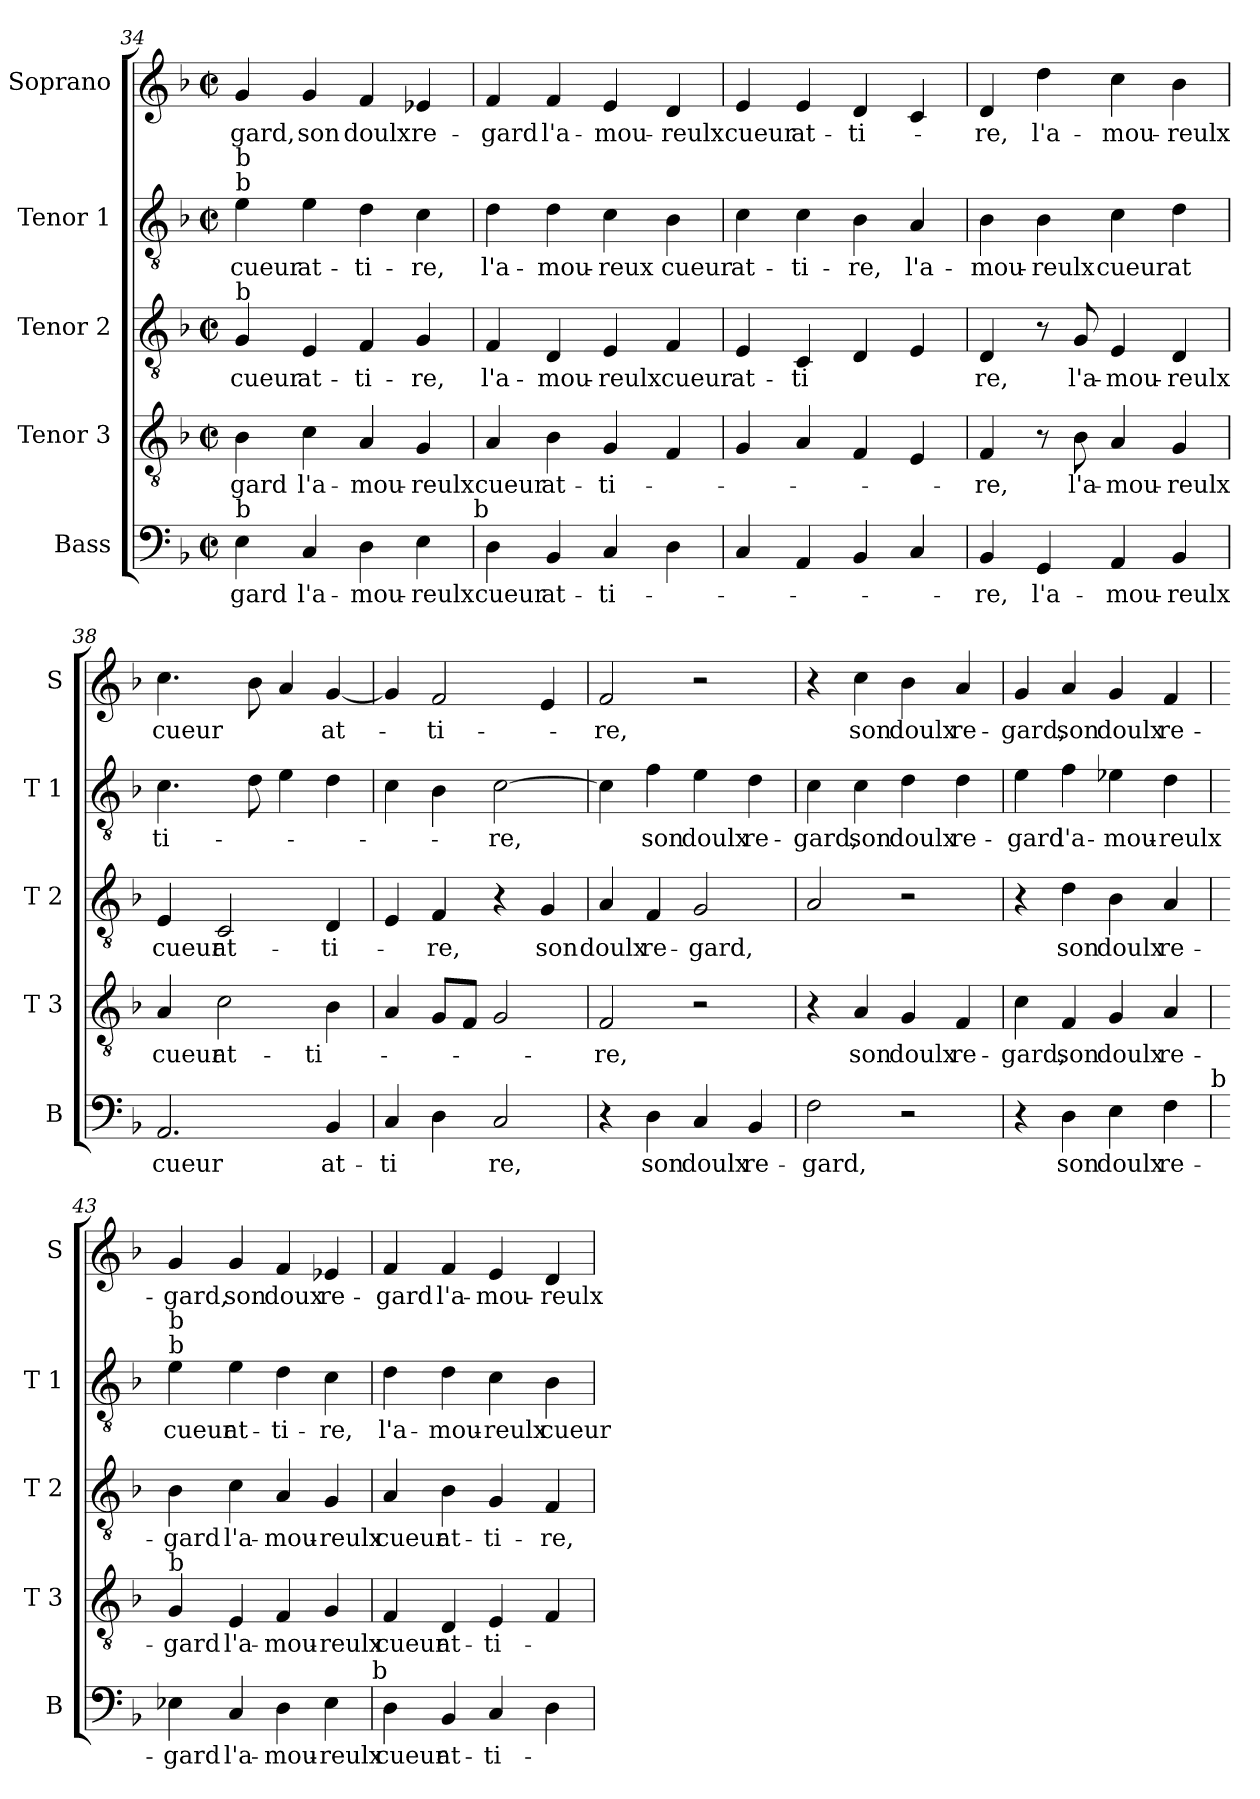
**kern	**text	**kern	**text	**kern	**text	**kern	**text	**kern	**text
*part5	*part5	*part4	*part4	*part3	*part3	*part2	*part2	*part1	*part1
*staff5	*staff5	*staff4	*staff4	*staff3	*staff3	*staff2	*staff2	*staff1	*staff1
*I"Bass	*	*I"Tenor 3	*	*I"Tenor 2	*	*I"Tenor 1	*	*I"Soprano	*
*I'B	*	*I'T 3	*	*I'T 2	*	*I'T 1	*	*I'S	*
*clefF4	*	*clefGv2	*	*clefGv2	*	*clefGv2	*	*clefG2	*
*k[b-]	*	*k[b-]	*	*k[b-]	*	*k[b-]	*	*k[b-]	*
*F:	*	*F:	*	*F:	*	*F:	*	*F:	*
*M2/2	*	*M2/2	*	*M2/2	*	*M2/2	*	*M2/2	*
*met(c|)	*	*met(c|)	*	*met(c|)	*	*met(c|)	*	*met(c|)	*
=34	=34	=34	=34	=34	=34	=34	=34	=34	=34
!	!	!	!	!	!	!LO:TX:a:t=b	!	!	!
!	!	!	!	!	!	!LO:TX:a:t=b	!	!	!
!	!	!	!	!LO:TX:a:t=b	!	!	!	!	!
!LO:TX:a:t=b	!	!	!	!	!	!	!	!	!
4E\	-gard	4B-\	-gard	4G/	cueur	4e\	cueur	4g/	-gard,
4C/	l'a-	4c\	l'a-	4E/	at-	4e\	at-	4g/	son
4D\	-mou-	4A/	-mou-	4F/	-ti-	4d\	-ti-	4f/	doulx
4E\	-reulx	4G/	-reulx	4G/	-re,	4c\	-re,	4e-X/	re-
!LO:TX:a:t=b	!	!	!	!	!	!	!	!	!
=35	=35	=35	=35	=35	=35	=35	=35	=35	=35
4D\	cueur	4A/	cueur	4F/	l'a-	4d\	l'a-	4f/	-gard
4BB-/	at-	4B-\	at-	4D/	-mou-	4d\	-mou-	4f/	l'a-
4C/	-ti-	4G/	-ti-	4E/	-reulx	4c\	-reux	4e/	-mou-
4D\	.	4F/	.	4F/	cueur	4B-\	cueur	4d/	-reulx
!!LO:LB:g=z
=36	=36	=36	=36	=36	=36	=36	=36	=36	=36
4C/	.	4G/	.	4E/	at-	4c\	at-	4e/	cueur
4AA/	.	4A/	.	4C/	-ti	4c\	-ti-	4e/	at-
4BB-/	.	4F/	.	4D/	.	4B-\	-re,	4d/	-ti-
4C/	.	4E/	.	4E/	.	4A/	l'a-	4c/	.
=37	=37	=37	=37	=37	=37	=37	=37	=37	=37
4BB-/	-re,	4F/	-re,	4D/	re,	4B-\	-mou-	4d/	-re,
4GG/	l'a-	8r	.	8r	.	4B-\	-reulx	4dd\	l'a-
.	.	8B-\	l'a-	8G/	l'a-	.	.	.	.
4AA/	-mou-	4A/	-mou-	4E/	-mou-	4c\	cueur	4cc\	-mou-
4BB-/	-reulx	4G/	-reulx	4D/	-reulx	4d\	at	4b-\	-reulx
=38	=38	=38	=38	=38	=38	=38	=38	=38	=38
2.AA/	cueur	4A/	cueur	4E/	cueur	4.c\	ti-	4.cc\	cueur
.	.	2c\	at-	2C/	at-	.	.	.	.
.	.	.	.	.	.	8d\	.	8b-\	.
.	.	.	.	.	.	4e\	.	4a/	.
4BB-/	at-	4B-\	-ti-	4D/	-ti-	4d\	.	[4g/	at-
=39	=39	=39	=39	=39	=39	=39	=39	=39	=39
4C/	-ti	4A/	.	4E/	.	4c\	.	4g/]	.
4D\	.	8G/L	.	4F/	-re,	4B-\	.	2f/	-ti-
.	.	8F/J	.	.	.	.	.	.	.
2C/	re,	2G/	.	4r	.	[2c\	-re,	.	.
.	.	.	.	4G/	son	.	.	4e/	.
=40	=40	=40	=40	=40	=40	=40	=40	=40	=40
4r	.	2F/	-re,	4A/	doulx	4c\]	.	2f/	-re,
4D\	son	.	.	4F/	re-	4f\	son	.	.
4C/	doulx	2r	.	2G/	-gard,	4e\	doulx	2r	.
4BB-/	re-	.	.	.	.	4d\	re-	.	.
!!LO:PB:g=z
=41	=41	=41	=41	=41	=41	=41	=41	=41	=41
2F\	-gard,	4r	.	2A/	.	4c\	-gard,	4r	.
.	.	4A/	son	.	.	4c\	son	4cc\	son
2r	.	4G/	doulx	2r	.	4d\	doulx	4b-\	doulx
.	.	4F/	re-	.	.	4d\	re-	4a/	re-
=42	=42	=42	=42	=42	=42	=42	=42	=42	=42
4r	.	4c\	-gard,	4r	.	4e\	-gard	4g/	-gard,
4D\	son	4F/	son	4d\	son	4f\	l'a-	4a/	son
4E\	doulx	4G/	doulx	4B-\	doulx	4e-X\	-mou-	4g/	doulx
4F\	re-	4A/	re-	4A/	re-	4d\	-reulx	4f/	re-
!LO:TX:a:t=b	!	!	!	!	!	!	!	!	!
=43	=43	=43	=43	=43	=43	=43	=43	=43	=43
!	!	!	!	!	!	!LO:TX:a:t=b	!	!	!
!	!	!	!	!	!	!LO:TX:a:t=b	!	!	!
!	!	!LO:TX:a:t=b	!	!	!	!	!	!	!
4E-X\	-gard	4G/	-gard	4B-\	-gard	4e\	cueur	4g/	-gard,
4C/	l'a-	4E/	l'a-	4c\	l'a-	4e\	at-	4g/	son
4D\	-mou-	4F/	-mou-	4A/	-mou-	4d\	-ti-	4f/	doux
4E-\	-reulx	4G/	-reulx	4G/	-reulx	4c\	-re,	4e-X/	re-
!LO:TX:a:t=b	!	!	!	!	!	!	!	!	!
=44	=44	=44	=44	=44	=44	=44	=44	=44	=44
4D\	cueur	4F/	cueur	4A/	cueur	4d\	l'a-	4f/	-gard
4BB-/	at-	4D/	at-	4B-\	at-	4d\	-mou-	4f/	l'a-
4C/	-ti-	4E/	-ti-	4G/	-ti-	4c\	-reulx	4e/	-mou-
4D\	.	4F/	.	4F/	-re,	4B-\	cueur	4d/	-reulx
=	=	=	=	=	=	=	=	=	=
*-	*-	*-	*-	*-	*-	*-	*-	*-	*-
